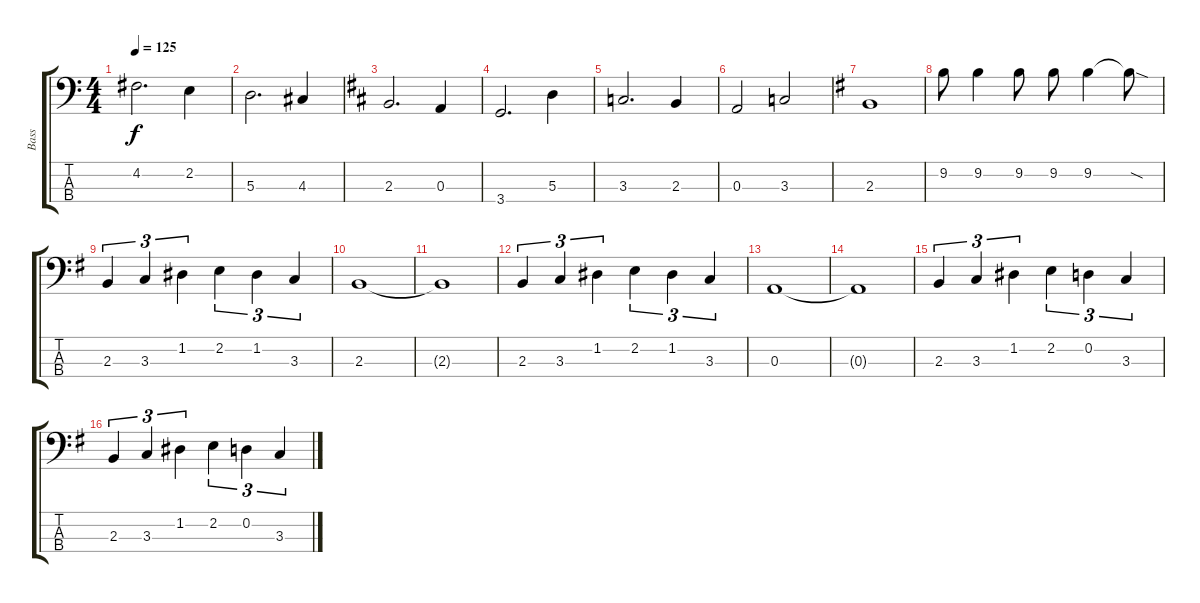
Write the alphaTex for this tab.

\track ("Bass" "Bass") {instrument electricbasspick}
\staff {score tabs}
\tuning (G2 D2 A1 E1) {hide}
\ts (4 4)
\tempo 125
\clef f4
\ks aminor
4.2.2{d dy f} 2.2.4 |
5.3.2{d} 4.3.4 |
\ks bminor
2.3.2{d} 0.3.4 |
3.4.2{d} 5.3.4 |
3.3.2{d} 2.3.4 |
0.3.2 3.3.2 |
\ks eminor
2.3.1 |
9.2.8 9.2.4 9.2.8 9.2.8 9.2.4 9.2{sod t}.8 |
2.3.4{tu (3 2)} 3.3.4{tu (3 2)} 1.2.4{tu (3 2)} 2.2.4{tu (3 2)} 1.2.4{tu (3 2)} 3.3.4{tu (3 2)} |
2.3.1 |
2.3{t}.1 |
2.3.4{tu (3 2)} 3.3.4{tu (3 2)} 1.2.4{tu (3 2)} 2.2.4{tu (3 2)} 1.2.4{tu (3 2)} 3.3.4{tu (3 2)} |
0.3.1 |
0.3{t}.1 |
2.3.4{tu (3 2)} 3.3.4{tu (3 2)} 1.2.4{tu (3 2)} 2.2.4{tu (3 2)} 0.2.4{tu (3 2)} 3.3.4{tu (3 2)} |
2.3.4{tu (3 2)} 3.3.4{tu (3 2)} 1.2.4{tu (3 2)} 2.2.4{tu (3 2)} 0.2.4{tu (3 2)} 3.3.4{tu (3 2)}
